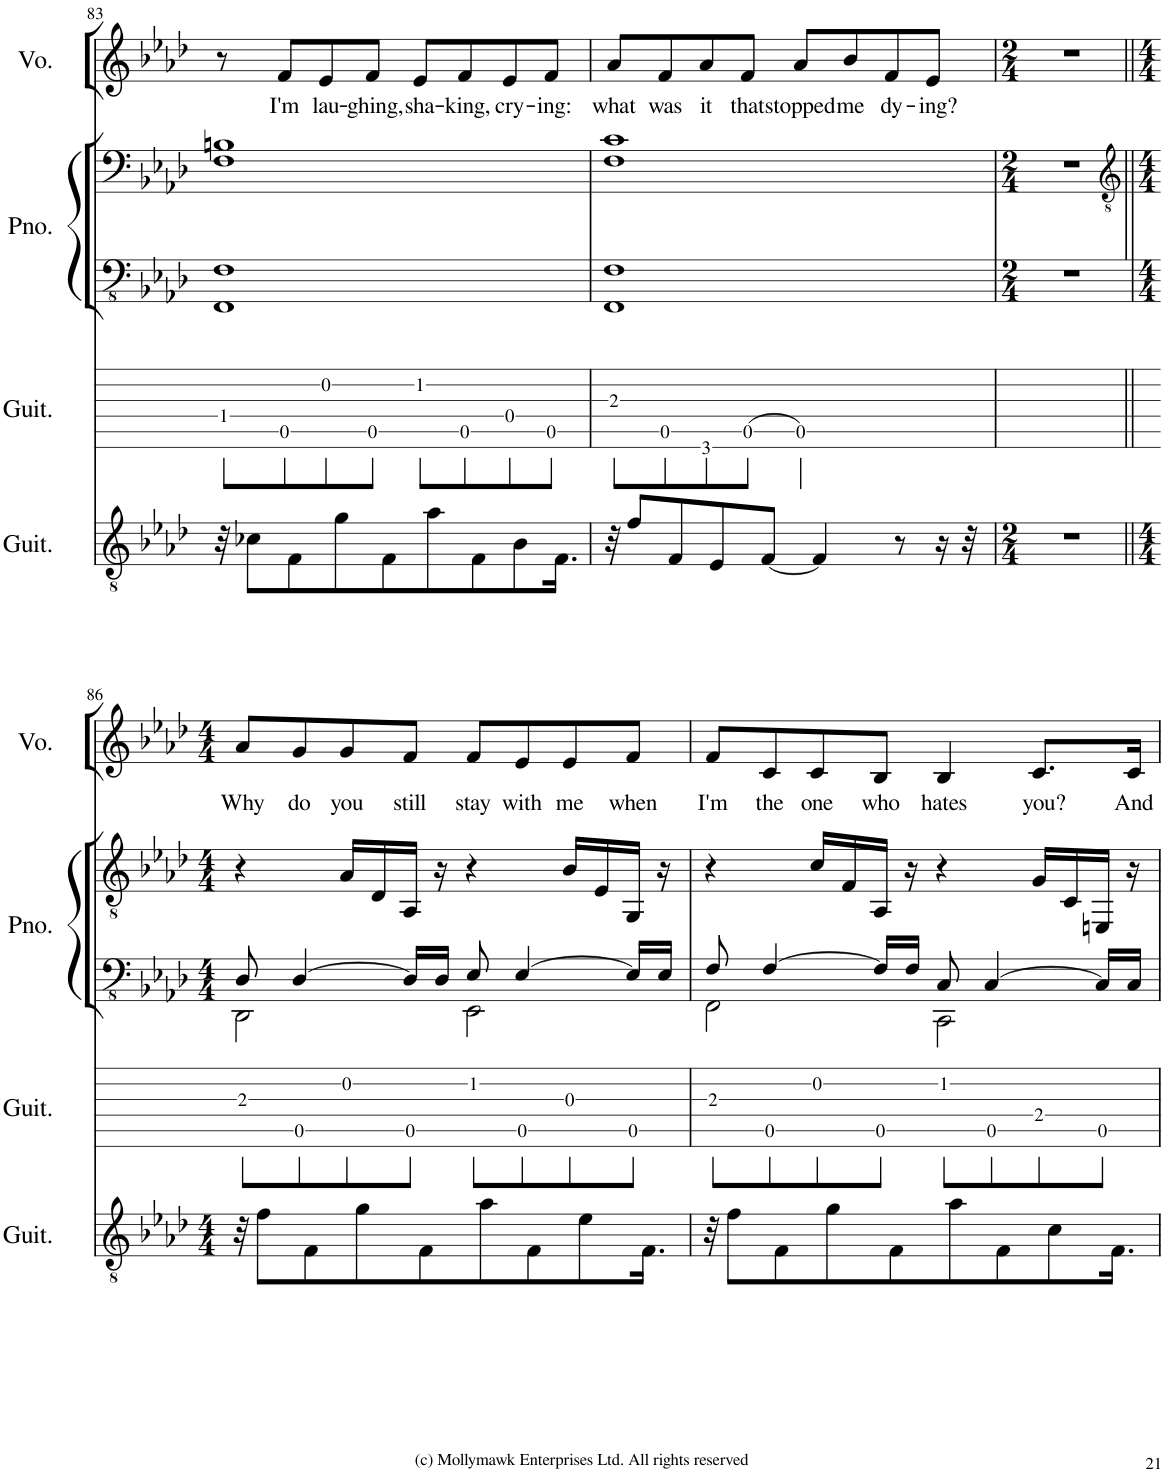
**kern	**kern	**kern	**kern	**kern	**text
*part4	*part3	*part2	*part2	*part1	*part1
*staff5	*staff4	*staff3	*staff2	*staff1	*staff1
*I"Acoustic Guitar	*I"Acoustic Guitar	*I"Piano	*	*I"Voice	*
*I'Guit.	*I'Guit.	*I'Pno.	*	*I'Vo.	*
!!LO:PB:g=z
*clefGv2	*	*clefFv4	*clefF4	*clefG2	*
*k[b-e-a-d-]	*k[b-e-a-d-]	*k[b-e-a-d-]	*k[b-e-a-d-]	*k[b-e-a-d-]	*
*M4/4	*M4/4	*M4/4	*M4/4	*M4/4	*
=83	=83	=83	=83	=83	=83
32r	8c-X\L	1FFF 1FF	1F 1Bn	8r	.
8c-X\L	.	.	.	.	.
!	!	!	!	!	!LO:LY:b
.	8F\	.	.	8f/L	I'm
8F\	.	.	.	.	.
!	!	!	!	!	!LO:LY:b
.	8g\	.	.	8e-/	lau-
8g\	.	.	.	.	.
!	!	!	!	!	!LO:LY:b
.	8F\J	.	.	8f/J	-ghing,
8F\	.	.	.	.	.
!	!	!	!	!	!LO:LY:b
.	8a-\L	.	.	8e-/L	sha-
8a-\	.	.	.	.	.
!	!	!	!	!	!LO:LY:b
.	8F\	.	.	8f/	-king,
8F\	.	.	.	.	.
!	!	!	!	!	!LO:LY:b
.	8B-\	.	.	8e-/	cry-
8B-\	.	.	.	.	.
!	!	!	!	!	!LO:LY:b
.	8F\J	.	.	8f/J	-ing:
16.F\Jk	.	.	.	.	.
=84	=84	=84	=84	=84	=84
!	!	!	!	!	!LO:LY:b
32r	8f\L	1FFF 1FF	1F 1c	8a-/L	what
8f/L	.	.	.	.	.
!	!	!	!	!	!LO:LY:b
.	8F\	.	.	8f/	was
8F/	.	.	.	.	.
!	!	!	!	!	!LO:LY:b
.	8E-\	.	.	8a-/	it
8E-/	.	.	.	.	.
!	!	!	!	!	!LO:LY:b
.	[8F\J	.	.	8f/J	that
[8F/J	.	.	.	.	.
!	!	!	!	!	!LO:LY:b
.	4F\]	.	.	8a-/L	stopped
4F/]	.	.	.	.	.
!	!	!	!	!	!LO:LY:b
.	.	.	.	8b-/	me
!	!	!	!	!	!LO:LY:b
.	4r	.	.	8f/	dy-
8r	.	.	.	.	.
!	!	!	!	!	!LO:LY:b
.	.	.	.	8e-/J	-ing?
16r	.	.	.	.	.
32r	.	.	.	.	.
=85	=85	=85	=85	=85	=85
*M2/4	*M2/4	*M2/4	*M2/4	*M2/4	*
2r	2r	2r	2r	2r	.
!!LO:LB:g=z
=86||	=86||	=86||	=86||	=86||	=86||
*	*	*	*clefGv2	*	*
*M4/4	*M4/4	*M4/4	*M4/4	*M4/4	*
*	*	*^	*	*	*
!	!	!	!	!	!	!LO:LY:b
32r	8f\L	8DD-/	2DDD-\	4r	8a-/L	Why
8f\L	.	.	.	.	.	.
!	!	!	!	!	!	!LO:LY:b
.	8F\	[4DD-/	.	.	8g/	do
8F\	.	.	.	.	.	.
!	!	!	!	!	!	!LO:LY:b
.	8g\	.	.	16A-/LL	8g/	you
8g\	.	.	.	.	.	.
.	.	.	.	16D-/	.	.
!	!	!	!	!	!	!LO:LY:b
.	8F\J	16DD-/LL]	.	16AA-/JJ	8f/J	still
8F\	.	.	.	.	.	.
.	.	16DD-/JJ	.	16r	.	.
!	!	!	!	!	!	!LO:LY:b
.	8a-\L	8EE-/	2EEE-\	4r	8f/L	stay
8a-\	.	.	.	.	.	.
!	!	!	!	!	!	!LO:LY:b
.	8F\	[4EE-/	.	.	8e-/	with
8F\	.	.	.	.	.	.
!	!	!	!	!	!	!LO:LY:b
.	8e-\	.	.	16B-/LL	8e-/	me
8e-\	.	.	.	.	.	.
.	.	.	.	16E-/	.	.
!	!	!	!	!	!	!LO:LY:b
.	8F\J	16EE-/LL]	.	16GG/JJ	8f/J	when
16.F\Jk	.	.	.	.	.	.
.	.	16EE-/JJ	.	16r	.	.
=87	=87	=87	=87	=87	=87	=87
!	!	!	!	!	!	!LO:LY:b
32r	8f\L	8FF/	2FFF\	4r	8f/L	I'm
8f\L	.	.	.	.	.	.
!	!	!	!	!	!	!LO:LY:b
.	8F\	[4FF/	.	.	8c/	the
8F\	.	.	.	.	.	.
!	!	!	!	!	!	!LO:LY:b
.	8g\	.	.	16c/LL	8c/	one
8g\	.	.	.	.	.	.
.	.	.	.	16F/	.	.
!	!	!	!	!	!	!LO:LY:b
.	8F\J	16FF/LL]	.	16AA-/JJ	8B-/J	who
8F\	.	.	.	.	.	.
.	.	16FF/JJ	.	16r	.	.
!	!	!	!	!	!	!LO:LY:b
.	8a-\L	8CC/	2CCC\	4r	4B-/	hates
8a-\	.	.	.	.	.	.
.	8F\	[4CC/	.	.	.	.
8F\	.	.	.	.	.	.
!	!	!	!	!	!	!LO:LY:b
.	8c\	.	.	16G/LL	8.c/L	you?
8c\	.	.	.	.	.	.
.	.	.	.	16C/	.	.
.	8F\J	16CC/LL]	.	16EEn/JJ	.	.
16.F\Jk	.	.	.	.	.	.
!	!	!	!	!	!	!LO:LY:b
.	.	16CC/JJ	.	16r	16c/Jk	And
*	*	*v	*v	*	*	*
=	=	=	=	=	=
*-	*-	*-	*-	*-	*-
